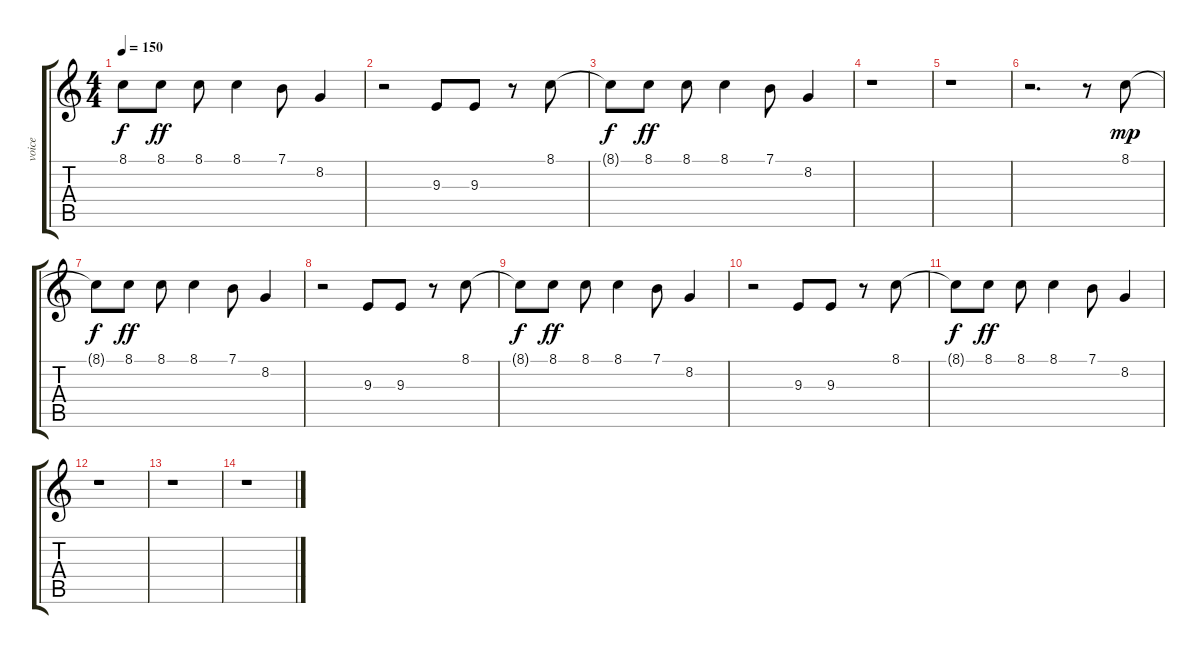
\track ("voice" "voice") {instrument brightacousticpiano}
\staff {score tabs}
\tuning (E4 B3 G3 D3 A2 E2) {hide}
\ts (4 4)
\tempo 150
\clef g2
\ks c
8.1{t}.8{dy f} 8.1.8{dy ff} 8.1.8 8.1.4 7.1.8 8.2.4 |
r.2 9.3.8 9.3.8 r.8 8.1.8 |
8.1{t}.8{dy f} 8.1.8{dy ff} 8.1.8 8.1.4 7.1.8 8.2.4 |
r.1 |
r.1 |
r.2{d} r.8 8.1.8{dy mp} |
8.1{t}.8{dy f} 8.1.8{dy ff} 8.1.8 8.1.4 7.1.8 8.2.4 |
r.2 9.3.8 9.3.8 r.8 8.1.8 |
8.1{t}.8{dy f} 8.1.8{dy ff} 8.1.8 8.1.4 7.1.8 8.2.4 |
r.2 9.3.8 9.3.8 r.8 8.1.8 |
8.1{t}.8{dy f} 8.1.8{dy ff} 8.1.8 8.1.4 7.1.8 8.2.4 |
r.1 |
r.1 |
r.1
